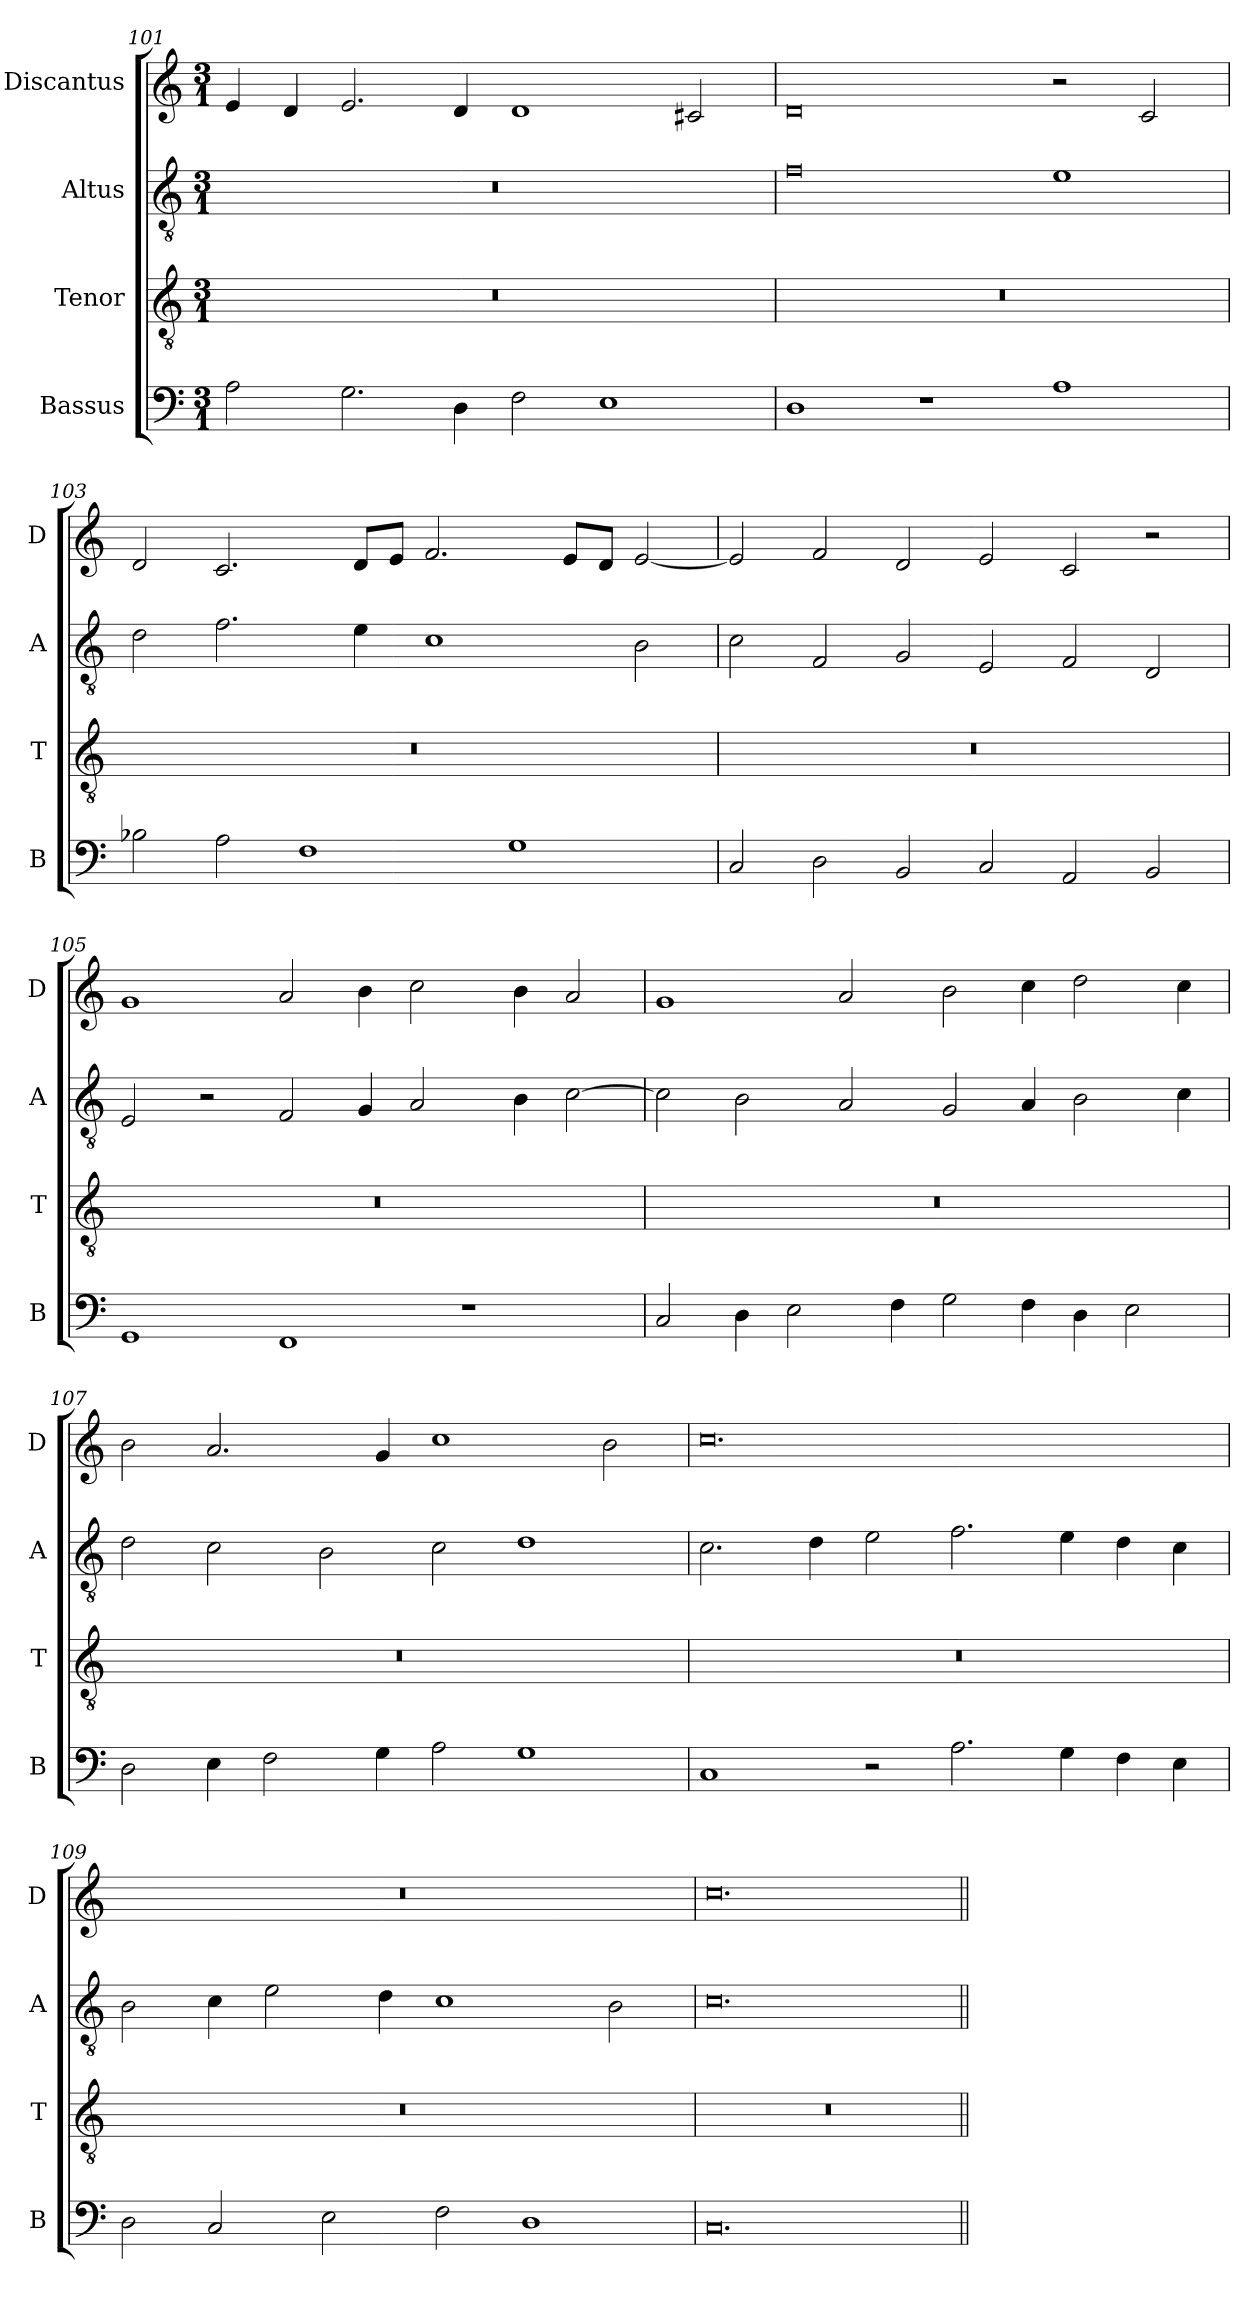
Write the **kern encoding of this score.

**kern	**kern	**kern	**kern
*part4	*part3	*part2	*part1
*staff4	*staff3	*staff2	*staff1
*I"Bassus	*I"Tenor	*I"Altus	*I"Discantus
*I'B	*I'T	*I'A	*I'D
*clefF4	*clefGv2	*clefGv2	*clefG2
*k[]	*k[]	*k[]	*k[]
*M3/1	*M3/1	*M3/1	*M3/1
=101	=101	=101	=101
2A	0.r	0.r	4e
.	.	.	4d
2.G	.	.	2.e
4D	.	.	4d
2F	.	.	1d
1E	.	.	.
.	.	.	2c#X
=102	=102	=102	=102
1D	0.r	0f	0d
1r	.	.	.
1A	.	1e	2r
.	.	.	2c
=103	=103	=103	=103
2B-X	0.r	2d	2d
2A	.	2.f	2.c
1F	.	.	.
.	.	4e	8dL
.	.	.	8eJ
.	.	1c	2.f
1G	.	.	.
.	.	.	8eL
.	.	.	8dJ
.	.	2B	[2e
=104	=104	=104	=104
2C	0.r	2c	2e]
2D	.	2F	2f
2BB	.	2G	2d
2C	.	2E	2e
2AA	.	2F	2c
2BB	.	2D	2r
=105	=105	=105	=105
1GG	0.r	2E	1g
.	.	2r	.
1FF	.	2F	2a
.	.	4G	4b
.	.	2A	2cc
1r	.	.	.
.	.	4B	4b
.	.	[2c	2a
=106	=106	=106	=106
2C	0.r	2c]	1g
4D	.	2B	.
2E	.	.	.
.	.	2A	2a
4F	.	.	.
2G	.	2G	2b
4F	.	4A	4cc
4D	.	2B	2dd
2E	.	.	.
.	.	4c	4cc
=107	=107	=107	=107
2D	0.r	2d	2b
4E	.	2c	2.a
2F	.	.	.
.	.	2B	.
4G	.	.	4g
2A	.	2c	1cc
1G	.	1d	.
.	.	.	2b
=108	=108	=108	=108
1C	0.r	2.c	0.cc
.	.	4d	.
2r	.	2e	.
2.A	.	2.f	.
4G	.	4e	.
4F	.	4d	.
4E	.	4c	.
=109	=109	=109	=109
2D	0.r	2B	0.r
2C	.	4c	.
.	.	2e	.
2E	.	.	.
.	.	4d	.
2F	.	1c	.
1D	.	.	.
.	.	2B	.
=110	=110	=110	=110
0.C	0.r	0.c	0.cc
=||	=||	=||	=||
*-	*-	*-	*-
